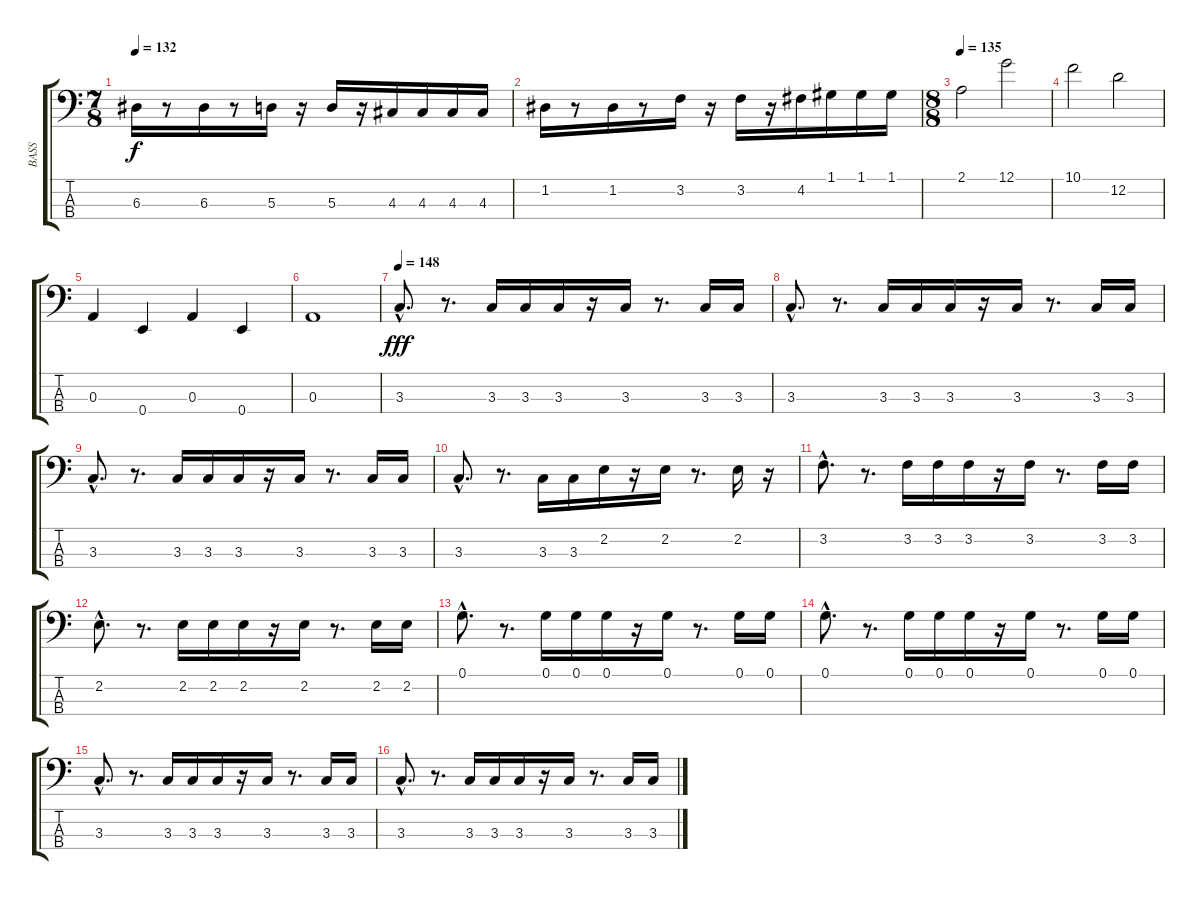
\track ("BASS" "BASS") {instrument slapbass1}
\staff {score tabs}
\tuning (G2 D2 A1 E1) {hide}
\ts (7 8)
\tempo 132
\clef f4
\ks c
6.3.16{dy f} r.8 6.3.16 r.8 5.3.16 r.16 5.3.16 r.16 4.3.16 4.3.16 4.3.16 4.3.16 |
1.2.16 r.8 1.2.16 r.8 3.2.16 r.16 3.2.16 r.16 4.2.16 1.1.16 1.1.16 1.1.16 |
\ts (8 8)
\tempo 135
2.1.2 12.1.2 |
10.1.2 12.2.2 |
0.3.4 0.4.4 0.3.4 0.4.4 |
0.3.1 |
\tempo 148
3.3{hac}.8{d dy fff} r.8{d} 3.3.16 3.3.16 3.3.16 r.16 3.3.16 r.8{d} 3.3.16 3.3.16 |
3.3{hac}.8{d} r.8{d} 3.3.16 3.3.16 3.3.16 r.16 3.3.16 r.8{d} 3.3.16 3.3.16 |
3.3{hac}.8{d} r.8{d} 3.3.16 3.3.16 3.3.16 r.16 3.3.16 r.8{d} 3.3.16 3.3.16 |
3.3{hac}.8{d} r.8{d} 3.3.16 3.3.16 2.2.16 r.16 2.2.16 r.8{d} 2.2.16 r.16 |
3.2{hac}.8{d} r.8{d} 3.2.16 3.2.16 3.2.16 r.16 3.2.16 r.8{d} 3.2.16 3.2.16 |
2.2{hac}.8{d} r.8{d} 2.2.16 2.2.16 2.2.16 r.16 2.2.16 r.8{d} 2.2.16 2.2.16 |
0.1{hac}.8{d} r.8{d} 0.1.16 0.1.16 0.1.16 r.16 0.1.16 r.8{d} 0.1.16 0.1.16 |
0.1{hac}.8{d} r.8{d} 0.1.16 0.1.16 0.1.16 r.16 0.1.16 r.8{d} 0.1.16 0.1.16 |
3.3{hac}.8{d} r.8{d} 3.3.16 3.3.16 3.3.16 r.16 3.3.16 r.8{d} 3.3.16 3.3.16 |
3.3{hac}.8{d} r.8{d} 3.3.16 3.3.16 3.3.16 r.16 3.3.16 r.8{d} 3.3.16 3.3.16
